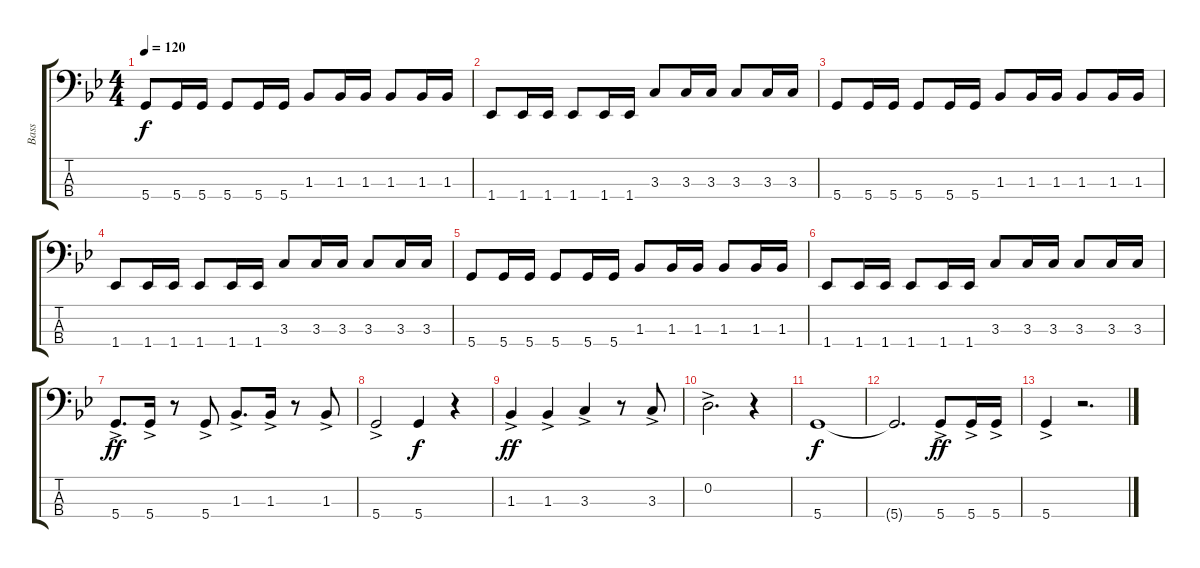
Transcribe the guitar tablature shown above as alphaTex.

\track ("Bass" "Bass") {instrument electricbasspick}
\staff {score tabs}
\tuning (G2 D2 A1 D1) {hide}
\ts (4 4)
\tempo 120
\clef f4
\ks bb
5.4.8{dy f} 5.4.16 5.4.16 5.4.8 5.4.16 5.4.16 1.3.8 1.3.16 1.3.16 1.3.8 1.3.16 1.3.16 |
1.4.8 1.4.16 1.4.16 1.4.8 1.4.16 1.4.16 3.3.8 3.3.16 3.3.16 3.3.8 3.3.16 3.3.16 |
5.4.8 5.4.16 5.4.16 5.4.8 5.4.16 5.4.16 1.3.8 1.3.16 1.3.16 1.3.8 1.3.16 1.3.16 |
1.4.8 1.4.16 1.4.16 1.4.8 1.4.16 1.4.16 3.3.8 3.3.16 3.3.16 3.3.8 3.3.16 3.3.16 |
5.4.8 5.4.16 5.4.16 5.4.8 5.4.16 5.4.16 1.3.8 1.3.16 1.3.16 1.3.8 1.3.16 1.3.16 |
1.4.8 1.4.16 1.4.16 1.4.8 1.4.16 1.4.16 3.3.8 3.3.16 3.3.16 3.3.8 3.3.16 3.3.16 |
5.4{ac}.8{d dy ff} 5.4{ac}.16 r.8 5.4{ac}.8 1.3{ac}.8{d} 1.3{ac}.16 r.8 1.3{ac}.8 |
5.4{ac}.2 5.4.4{dy f} r.4 |
1.3{ac}.4{dy ff} 1.3{ac}.4 3.3{ac}.4 r.8 3.3{ac}.8 |
0.2{ac}.2{d} r.4 |
5.4.1{dy f} |
5.4{t}.2{d} 5.4{ac}.8{dy ff} 5.4{ac}.16 5.4{ac}.16 |
5.4{ac}.4 r.2{d}
